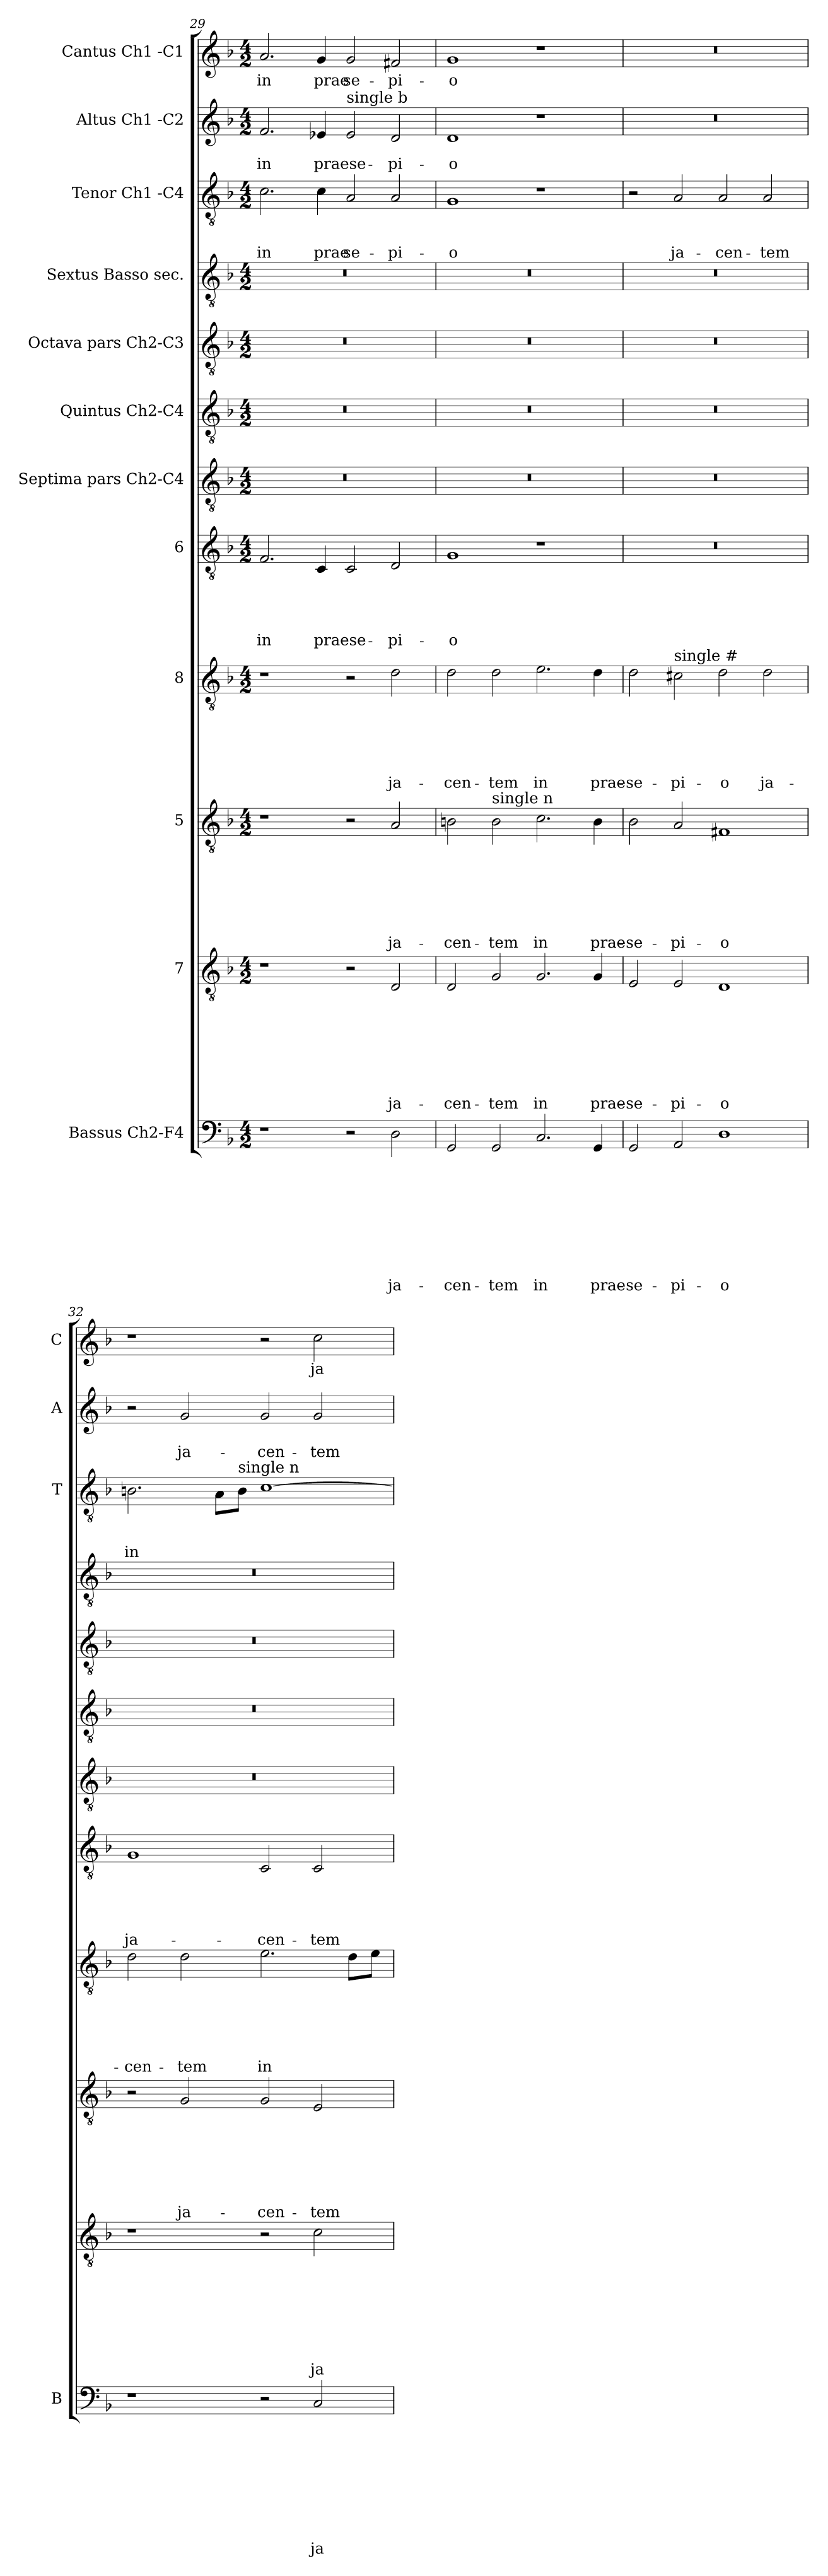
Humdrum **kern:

**kern	**text	**text	**text	**text	**text	**text	**text	**text	**text	**kern	**text	**text	**text	**text	**text	**text	**text	**text	**kern	**text	**text	**text	**text	**text	**text	**text	**kern	**text	**text	**text	**text	**text	**text	**kern	**text	**text	**text	**text	**text	**kern	**kern	**kern	**kern	**kern	**text	**text	**text	**kern	**text	**text	**kern	**text
*part12	*part12	*part12	*part12	*part12	*part12	*part12	*part12	*part12	*part12	*part11	*part11	*part11	*part11	*part11	*part11	*part11	*part11	*part11	*part10	*part10	*part10	*part10	*part10	*part10	*part10	*part10	*part9	*part9	*part9	*part9	*part9	*part9	*part9	*part8	*part8	*part8	*part8	*part8	*part8	*part7	*part6	*part5	*part4	*part3	*part3	*part3	*part3	*part2	*part2	*part2	*part1	*part1
*staff12	*staff12	*staff12	*staff12	*staff12	*staff12	*staff12	*staff12	*staff12	*staff12	*staff11	*staff11	*staff11	*staff11	*staff11	*staff11	*staff11	*staff11	*staff11	*staff10	*staff10	*staff10	*staff10	*staff10	*staff10	*staff10	*staff10	*staff9	*staff9	*staff9	*staff9	*staff9	*staff9	*staff9	*staff8	*staff8	*staff8	*staff8	*staff8	*staff8	*staff7	*staff6	*staff5	*staff4	*staff3	*staff3	*staff3	*staff3	*staff2	*staff2	*staff2	*staff1	*staff1
*I"Bassus Ch2-F4	*	*	*	*	*	*	*	*	*	*I"7	*	*	*	*	*	*	*	*	*I"5	*	*	*	*	*	*	*	*I"8	*	*	*	*	*	*	*I"6	*	*	*	*	*	*I"Septima pars Ch2-C4	*I"Quintus Ch2-C4	*I"Octava pars Ch2-C3	*I"Sextus Basso sec.	*I"Tenor Ch1 -C4	*	*	*	*I"Altus Ch1 -C2	*	*	*I"Cantus Ch1 -C1	*
*I'B	*	*	*	*	*	*	*	*	*	*	*	*	*	*	*	*	*	*	*	*	*	*	*	*	*	*	*	*	*	*	*	*	*	*	*	*	*	*	*	*	*	*	*	*I'T	*	*	*	*I'A	*	*	*I'C	*
*clefF4	*	*	*	*	*	*	*	*	*	*clefGv2	*	*	*	*	*	*	*	*	*clefGv2	*	*	*	*	*	*	*	*clefGv2	*	*	*	*	*	*	*clefGv2	*	*	*	*	*	*clefGv2	*clefGv2	*clefGv2	*clefGv2	*clefGv2	*	*	*	*clefG2	*	*	*clefG2	*
*k[b-]	*	*	*	*	*	*	*	*	*	*k[b-]	*	*	*	*	*	*	*	*	*k[b-]	*	*	*	*	*	*	*	*k[b-]	*	*	*	*	*	*	*k[b-]	*	*	*	*	*	*k[b-]	*k[b-]	*k[b-]	*k[b-]	*k[b-]	*	*	*	*k[b-]	*	*	*k[b-]	*
*F:	*	*	*	*	*	*	*	*	*	*F:	*	*	*	*	*	*	*	*	*F:	*	*	*	*	*	*	*	*F:	*	*	*	*	*	*	*F:	*	*	*	*	*	*F:	*F:	*F:	*F:	*F:	*	*	*	*F:	*	*	*F:	*
*M4/2	*	*	*	*	*	*	*	*	*	*M4/2	*	*	*	*	*	*	*	*	*M4/2	*	*	*	*	*	*	*	*M4/2	*	*	*	*	*	*	*M4/2	*	*	*	*	*	*M4/2	*M4/2	*M4/2	*M4/2	*M4/2	*	*	*	*M4/2	*	*	*M4/2	*
=29	=29	=29	=29	=29	=29	=29	=29	=29	=29	=29	=29	=29	=29	=29	=29	=29	=29	=29	=29	=29	=29	=29	=29	=29	=29	=29	=29	=29	=29	=29	=29	=29	=29	=29	=29	=29	=29	=29	=29	=29	=29	=29	=29	=29	=29	=29	=29	=29	=29	=29	=29	=29
!	!	!	!	!	!	!	!	!	!	!	!	!	!	!	!	!	!	!	!	!	!	!	!	!	!	!	!	!	!	!	!	!	!	!	!	!	!	!	!LO:LY:b:rj	!	!	!	!	!	!	!	!LO:LY:b	!	!	!LO:LY:b	!	!LO:LY:b:rj
1r	.	.	.	.	.	.	.	.	.	1r	.	.	.	.	.	.	.	.	1r	.	.	.	.	.	.	.	1r	.	.	.	.	.	.	2.F/	.	.	.	.	in	0r	0r	0r	0r	2.c\	.	.	in	2.f/	.	in	2.a/	in
!	!	!	!	!	!	!	!	!	!	!	!	!	!	!	!	!	!	!	!	!	!	!	!	!	!	!	!	!	!	!	!	!	!	!	!	!	!	!	!LO:LY:b:rj	!	!	!	!	!	!	!	!LO:LY:b	!	!	!LO:LY:b	!	!LO:LY:b:rj
.	.	.	.	.	.	.	.	.	.	.	.	.	.	.	.	.	.	.	.	.	.	.	.	.	.	.	.	.	.	.	.	.	.	4C/	.	.	.	.	praese-	.	.	.	.	4c\	.	.	prae-	4e-X/	.	praese-	4g/	prae-
!	!	!	!	!	!	!	!	!	!	!	!	!	!	!	!	!	!	!	!	!	!	!	!	!	!	!	!	!	!	!	!	!	!	!	!	!	!	!	!	!	!	!	!	!	!	!	!	!LO:TX:a:t=single b	!	!	!	!
!	!	!	!	!	!	!	!	!	!	!	!	!	!	!	!	!	!	!	!	!	!	!	!	!	!	!	!	!	!	!	!	!	!	!	!	!	!	!	!	!	!	!	!	!	!	!	!LO:LY:b	!	!	!	!	!LO:LY:b:rj
2r	.	.	.	.	.	.	.	.	.	2r	.	.	.	.	.	.	.	.	2r	.	.	.	.	.	.	.	2r	.	.	.	.	.	.	2C/	.	.	.	.	.	.	.	.	.	2A/	.	.	-se-	2e-/	.	.	2g/	-se-
!	!	!	!	!	!	!	!	!	!LO:LY:b	!	!	!	!	!	!	!	!	!LO:LY:b	!	!	!	!	!	!	!	!LO:LY:b	!	!	!	!	!	!	!LO:LY:b	!	!	!	!	!	!LO:LY:b:rj	!	!	!	!	!	!	!	!LO:LY:b	!	!	!LO:LY:b	!	!LO:LY:b:rj
2D\	.	.	.	.	.	.	.	.	ja-	2D/	.	.	.	.	.	.	.	ja-	2A/	.	.	.	.	.	.	ja-	2d\	.	.	.	.	.	ja-	2D/	.	.	.	.	-pi-	.	.	.	.	2A/	.	.	-pi-	2d/	.	-pi-	2f#X/	-pi-
=30	=30	=30	=30	=30	=30	=30	=30	=30	=30	=30	=30	=30	=30	=30	=30	=30	=30	=30	=30	=30	=30	=30	=30	=30	=30	=30	=30	=30	=30	=30	=30	=30	=30	=30	=30	=30	=30	=30	=30	=30	=30	=30	=30	=30	=30	=30	=30	=30	=30	=30	=30	=30
!	!	!	!	!	!	!	!	!	!LO:LY:b	!	!	!	!	!	!	!	!	!LO:LY:b	!	!	!	!	!	!	!	!LO:LY:b	!	!	!	!	!	!	!LO:LY:b	!	!	!	!	!	!LO:LY:b:rj	!	!	!	!	!	!	!	!LO:LY:b	!	!	!LO:LY:b	!	!LO:LY:b:rj
2GG/	.	.	.	.	.	.	.	.	-cen-	2D/	.	.	.	.	.	.	.	-cen-	2Bn\	.	.	.	.	.	.	-cen-	2d\	.	.	.	.	.	-cen-	1G	.	.	.	.	-o	0r	0r	0r	0r	1G	.	.	-o	1d	.	-o	1g	-o
!	!	!	!	!	!	!	!	!	!	!	!	!	!	!	!	!	!	!	!LO:TX:a:t=single n	!	!	!	!	!	!	!	!	!	!	!	!	!	!	!	!	!	!	!	!	!	!	!	!	!	!	!	!	!	!	!	!	!
!	!	!	!	!	!	!	!	!	!LO:LY:b	!	!	!	!	!	!	!	!	!LO:LY:b	!	!	!	!	!	!	!	!LO:LY:b	!	!	!	!	!	!	!LO:LY:b	!	!	!	!	!	!	!	!	!	!	!	!	!	!	!	!	!	!	!
2GG/	.	.	.	.	.	.	.	.	-tem	2G/	.	.	.	.	.	.	.	-tem	2B\	.	.	.	.	.	.	-tem	2d\	.	.	.	.	.	-tem	.	.	.	.	.	.	.	.	.	.	.	.	.	.	.	.	.	.	.
!	!	!	!	!	!	!	!	!	!LO:LY:b	!	!	!	!	!	!	!	!	!LO:LY:b	!	!	!	!	!	!	!	!LO:LY:b	!	!	!	!	!	!	!LO:LY:b	!	!	!	!	!	!	!	!	!	!	!	!	!	!	!	!	!	!	!
2.C/	.	.	.	.	.	.	.	.	in	2.G/	.	.	.	.	.	.	.	in	2.c\	.	.	.	.	.	.	in	2.e\	.	.	.	.	.	in	1r	.	.	.	.	.	.	.	.	.	1r	.	.	.	1r	.	.	1r	.
!	!	!	!	!	!	!	!	!	!LO:LY:b	!	!	!	!	!	!	!	!	!LO:LY:b	!	!	!	!	!	!	!	!LO:LY:b	!	!	!	!	!	!	!LO:LY:b	!	!	!	!	!	!	!	!	!	!	!	!	!	!	!	!	!	!	!
4GG/	.	.	.	.	.	.	.	.	prae-	4G/	.	.	.	.	.	.	.	prae-	4B\	.	.	.	.	.	.	prae-	4d\	.	.	.	.	.	prae-	.	.	.	.	.	.	.	.	.	.	.	.	.	.	.	.	.	.	.
=31	=31	=31	=31	=31	=31	=31	=31	=31	=31	=31	=31	=31	=31	=31	=31	=31	=31	=31	=31	=31	=31	=31	=31	=31	=31	=31	=31	=31	=31	=31	=31	=31	=31	=31	=31	=31	=31	=31	=31	=31	=31	=31	=31	=31	=31	=31	=31	=31	=31	=31	=31	=31
!	!	!	!	!	!	!	!	!	!LO:LY:b	!	!	!	!	!	!	!	!	!LO:LY:b	!	!	!	!	!	!	!	!LO:LY:b	!	!	!	!	!	!	!LO:LY:b	!	!	!	!	!	!	!	!	!	!	!	!	!	!	!	!	!	!	!
2GG/	.	.	.	.	.	.	.	.	-se-	2E/	.	.	.	.	.	.	.	-se-	2B-\	.	.	.	.	.	.	-se-	2d\	.	.	.	.	.	-se-	0r	.	.	.	.	.	0r	0r	0r	0r	2r	.	.	.	0r	.	.	0r	.
!	!	!	!	!	!	!	!	!	!	!	!	!	!	!	!	!	!	!	!	!	!	!	!	!	!	!	!LO:TX:a:t=single #	!	!	!	!	!	!	!	!	!	!	!	!	!	!	!	!	!	!	!	!	!	!	!	!	!
!	!	!	!	!	!	!	!	!	!LO:LY:b	!	!	!	!	!	!	!	!	!LO:LY:b	!	!	!	!	!	!	!	!LO:LY:b	!	!	!	!	!	!	!LO:LY:b	!	!	!	!	!	!	!	!	!	!	!	!	!	!LO:LY:b	!	!	!	!	!
2AA/	.	.	.	.	.	.	.	.	-pi-	2E/	.	.	.	.	.	.	.	-pi-	2A/	.	.	.	.	.	.	-pi-	2c#\	.	.	.	.	.	-pi-	.	.	.	.	.	.	.	.	.	.	2A/	.	.	ja-	.	.	.	.	.
!	!	!	!	!	!	!	!	!	!LO:LY:b	!	!	!	!	!	!	!	!	!LO:LY:b	!	!	!	!	!	!	!	!LO:LY:b	!	!	!	!	!	!	!LO:LY:b	!	!	!	!	!	!	!	!	!	!	!	!	!	!LO:LY:b	!	!	!	!	!
1D	.	.	.	.	.	.	.	.	-o	1D	.	.	.	.	.	.	.	-o	1F#X	.	.	.	.	.	.	-o	2d\	.	.	.	.	.	-o	.	.	.	.	.	.	.	.	.	.	2A/	.	.	-cen-	.	.	.	.	.
!	!	!	!	!	!	!	!	!	!	!	!	!	!	!	!	!	!	!	!	!	!	!	!	!	!	!	!	!	!	!	!	!	!LO:LY:b	!	!	!	!	!	!	!	!	!	!	!	!	!	!LO:LY:b	!	!	!	!	!
.	.	.	.	.	.	.	.	.	.	.	.	.	.	.	.	.	.	.	.	.	.	.	.	.	.	.	2d\	.	.	.	.	.	ja-	.	.	.	.	.	.	.	.	.	.	2A/	.	.	-tem	.	.	.	.	.
=32	=32	=32	=32	=32	=32	=32	=32	=32	=32	=32	=32	=32	=32	=32	=32	=32	=32	=32	=32	=32	=32	=32	=32	=32	=32	=32	=32	=32	=32	=32	=32	=32	=32	=32	=32	=32	=32	=32	=32	=32	=32	=32	=32	=32	=32	=32	=32	=32	=32	=32	=32	=32
!	!	!	!	!	!	!	!	!	!	!	!	!	!	!	!	!	!	!	!	!	!	!	!	!	!	!	!	!	!	!	!	!	!LO:LY:b	!	!	!	!	!	!LO:LY:b:rj	!	!	!	!	!	!	!	!LO:LY:b	!	!	!	!	!
1r	.	.	.	.	.	.	.	.	.	1r	.	.	.	.	.	.	.	.	2r	.	.	.	.	.	.	.	2d\	.	.	.	.	.	-cen-	1G	.	.	.	.	ja-	0r	0r	0r	0r	2.Bn\	.	.	in	2r	.	.	1r	.
!	!	!	!	!	!	!	!	!	!	!	!	!	!	!	!	!	!	!	!	!	!	!	!	!	!	!LO:LY:b	!	!	!	!	!	!	!LO:LY:b	!	!	!	!	!	!	!	!	!	!	!	!	!	!	!	!	!LO:LY:b	!	!
.	.	.	.	.	.	.	.	.	.	.	.	.	.	.	.	.	.	.	2G/	.	.	.	.	.	.	ja-	2d\	.	.	.	.	.	-tem	.	.	.	.	.	.	.	.	.	.	.	.	.	.	2g/	.	ja-	.	.
.	.	.	.	.	.	.	.	.	.	.	.	.	.	.	.	.	.	.	.	.	.	.	.	.	.	.	.	.	.	.	.	.	.	.	.	.	.	.	.	.	.	.	.	8A\L	.	.	.	.	.	.	.	.
!	!	!	!	!	!	!	!	!	!	!	!	!	!	!	!	!	!	!	!	!	!	!	!	!	!	!	!	!	!	!	!	!	!	!	!	!	!	!	!	!	!	!	!	!LO:TX:a:t=single n	!	!	!	!	!	!	!	!
.	.	.	.	.	.	.	.	.	.	.	.	.	.	.	.	.	.	.	.	.	.	.	.	.	.	.	.	.	.	.	.	.	.	.	.	.	.	.	.	.	.	.	.	8B\J	.	.	.	.	.	.	.	.
!	!	!	!	!	!	!	!	!	!	!	!	!	!	!	!	!	!	!	!	!	!	!	!	!	!	!LO:LY:b	!	!	!	!	!	!	!LO:LY:b	!	!	!	!	!	!LO:LY:b:rj	!	!	!	!	!	!	!	!	!	!	!LO:LY:b	!	!
2r	.	.	.	.	.	.	.	.	.	2r	.	.	.	.	.	.	.	.	2G/	.	.	.	.	.	.	-cen-	2.e\	.	.	.	.	.	in	2C/	.	.	.	.	-cen-	.	.	.	.	[>1c	.	.	.	2g/	.	-cen-	2r	.
!	!	!	!	!	!	!	!	!	!LO:LY:b	!	!	!	!	!	!	!	!	!LO:LY:b	!	!	!	!	!	!	!	!LO:LY:b	!	!	!	!	!	!	!	!	!	!	!	!	!LO:LY:b:rj	!	!	!	!	!	!	!	!	!	!	!LO:LY:b	!	!LO:LY:b:rj
2C/	.	.	.	.	.	.	.	.	ja-	2c\	.	.	.	.	.	.	.	ja-	2E/	.	.	.	.	.	.	-tem	.	.	.	.	.	.	.	2C/	.	.	.	.	-tem	.	.	.	.	.	.	.	.	2g/	.	-tem	2cc\	ja-
.	.	.	.	.	.	.	.	.	.	.	.	.	.	.	.	.	.	.	.	.	.	.	.	.	.	.	8d\L	.	.	.	.	.	.	.	.	.	.	.	.	.	.	.	.	.	.	.	.	.	.	.	.	.
.	.	.	.	.	.	.	.	.	.	.	.	.	.	.	.	.	.	.	.	.	.	.	.	.	.	.	8e\J	.	.	.	.	.	.	.	.	.	.	.	.	.	.	.	.	.	.	.	.	.	.	.	.	.
=	=	=	=	=	=	=	=	=	=	=	=	=	=	=	=	=	=	=	=	=	=	=	=	=	=	=	=	=	=	=	=	=	=	=	=	=	=	=	=	=	=	=	=	=	=	=	=	=	=	=	=	=
*-	*-	*-	*-	*-	*-	*-	*-	*-	*-	*-	*-	*-	*-	*-	*-	*-	*-	*-	*-	*-	*-	*-	*-	*-	*-	*-	*-	*-	*-	*-	*-	*-	*-	*-	*-	*-	*-	*-	*-	*-	*-	*-	*-	*-	*-	*-	*-	*-	*-	*-	*-	*-
